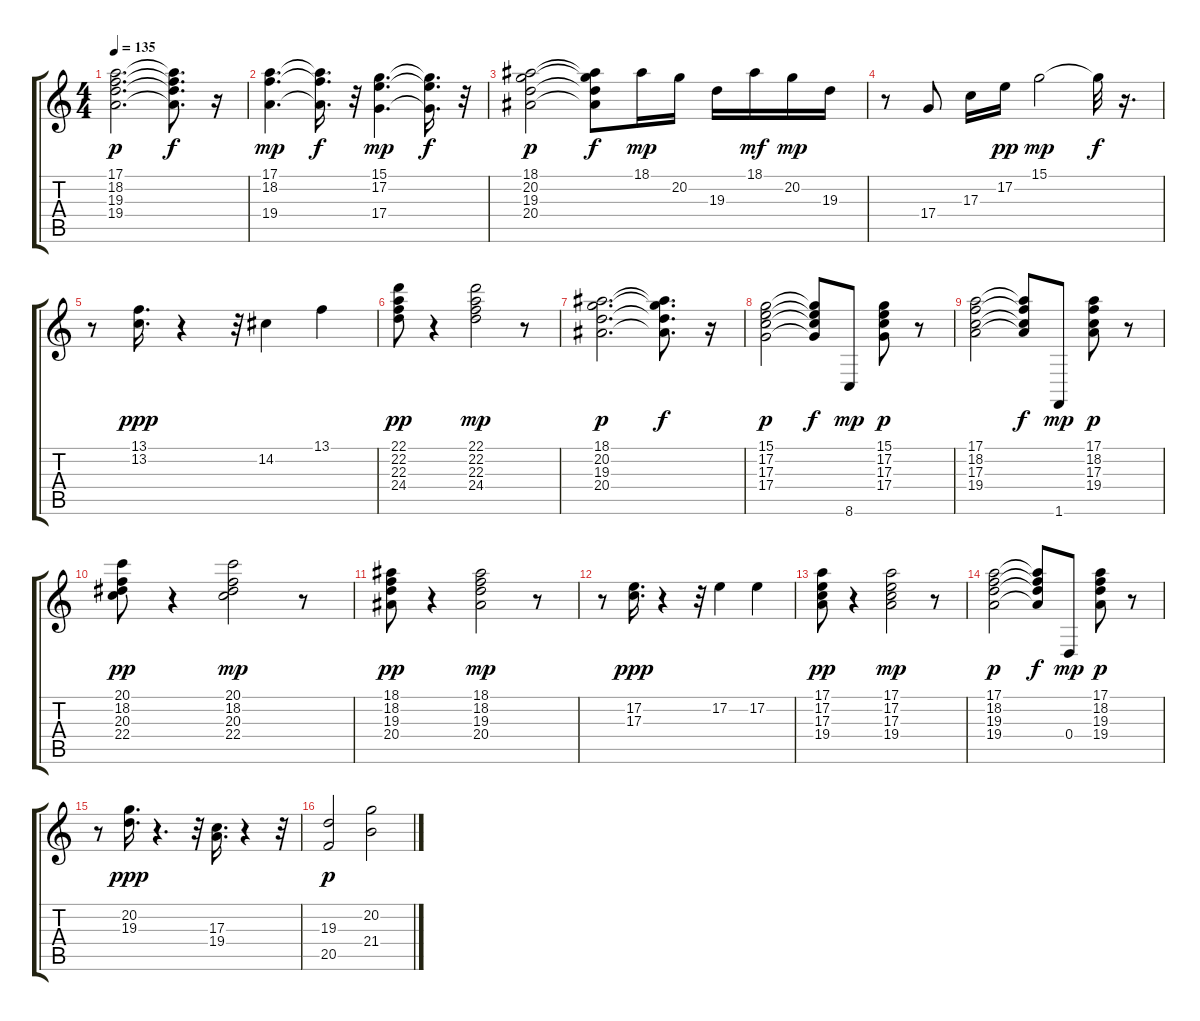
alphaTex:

\track "" {instrument rockorgan}
\staff {score tabs}
\tuning (E4 B3 G3 D3 A2 E2) {hide}
\ts (4 4)
\tempo 135
\clef g2
\ks c
(17.1 18.2 19.3 19.4).2{d dy p} (17.1{t} 18.2{t} 19.3{t} 19.4{t}).8{d dy f} r.16 |
(17.1 18.2 19.4).4{d dy mp} (17.1{t} 18.2{t} 19.4{t}).16{d dy f} r.32 (15.1 17.2 17.4).4{d dy mp} (15.1{t} 17.2{t} 17.4{t}).16{d dy f} r.32 |
(18.1 20.2 19.3 20.4).2{dy p} (18.1{t} 20.2{t} 19.3{t} 20.4{t}).8{dy f} 18.1.16{dy mp} 20.2.16 19.3.16 18.1.16{dy mf} 20.2.16{dy mp} 19.3.16 |
r.8 17.4.8 17.3.16 17.2.16{dy pp} 15.1.2{dy mp} 15.1{t}.32{dy f} r.16{d} |
r.8 (13.1 13.2).16{d dy ppp} r.4 r.32 14.2.4 13.1.4 |
(22.1 22.2 22.3 24.4).8{dy pp} r.4 (22.1 22.2 22.3 24.4).2{dy mp} r.8 |
(18.1 20.2 19.3 20.4).2{d dy p} (18.1{t} 20.2{t} 19.3{t} 20.4{t}).8{d dy f} r.16 |
(15.1 17.2 17.3 17.4).2{dy p} (15.1{t} 17.2{t} 17.3{t} 17.4{t}).8{dy f} 8.6.8{dy mp} (15.1 17.2 17.3 17.4).8{dy p} r.8 |
(17.1 18.2 17.3 19.4).2 (17.1{t} 18.2{t} 17.3{t} 19.4{t}).8{dy f} 1.6.8{dy mp} (17.1 18.2 17.3 19.4).8{dy p} r.8 |
(20.1 18.2 20.3 22.4).8{dy pp} r.4 (20.1 18.2 20.3 22.4).2{dy mp} r.8 |
(18.1 18.2 19.3 20.4).8{dy pp} r.4 (18.1 18.2 19.3 20.4).2{dy mp} r.8 |
r.8 (17.2 17.3).16{d dy ppp} r.4 r.32 17.2.4 17.2.4 |
(17.1 17.2 17.3 19.4).8{dy pp} r.4 (17.1 17.2 17.3 19.4).2{dy mp} r.8 |
(17.1 18.2 19.3 19.4).2{dy p} (17.1{t} 18.2{t} 19.3{t} 19.4{t}).8{dy f} 0.4.8{dy mp} (17.1 18.2 19.3 19.4).8{dy p} r.8 |
r.8 (20.2 19.3).16{d dy ppp} r.4{d} r.32 (17.3 19.4).16{d} r.4 r.32 |
(19.3 20.5).2{dy p} (20.2 21.4).2
